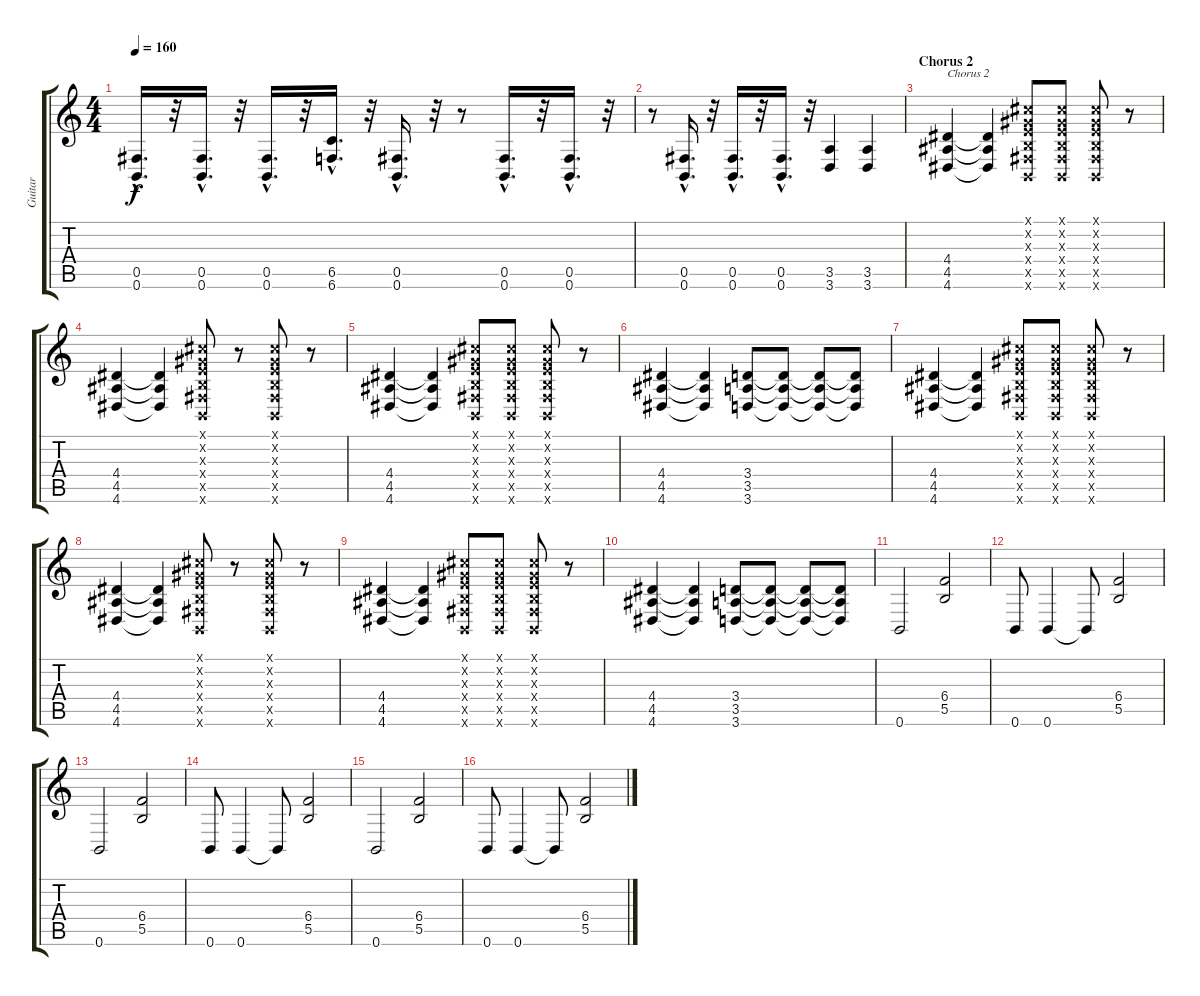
\track ("Guitar" "Guitar") {instrument distortionguitar}
\staff {score tabs}
\tuning (Db4 Ab3 E3 B2 Gb2 B1) {hide}
\ts (4 4)
\tempo 160
\clef g2
\ks c
(0.5{hac} 0.6{hac}).16{d dy f} r.32 (0.5{hac} 0.6{hac}).16{d} r.32 (0.5{hac} 0.6{hac}).16{d} r.32 (6.5{hac} 6.6{hac}).16{d} r.32 (0.5{hac} 0.6{hac}).16{d} r.32 r.8 (0.5{hac} 0.6{hac}).16{d} r.32 (0.5{hac} 0.6{hac}).16{d} r.32 |
r.8 (0.5{hac} 0.6{hac}).16{d} r.32 (0.5{hac} 0.6{hac}).16{d} r.32 (0.5{hac} 0.6{hac}).16{d} r.32 (3.5 3.6).4 (3.5 3.6).4 |
\section ("" "Chorus 2")
(4.4 4.5 4.6).4{txt "Chorus 2" balance 3 instrument distortionguitar} (4.4{t} 4.5{t} 4.6{t}).4 (0.1{x} 0.2{x} 0.3{x} 0.4{x} 0.5{x} 0.6{x}).8 (0.1{x} 0.2{x} 0.3{x} 0.4{x} 0.5{x} 0.6{x}).8 (0.1{x} 0.2{x} 0.3{x} 0.4{x} 0.5{x} 0.6{x}).8 r.8 |
(4.4 4.5 4.6).4 (4.4{t} 4.5{t} 4.6{t}).4 (0.1{x} 0.2{x} 0.3{x} 0.4{x} 0.5{x} 0.6{x}).8 r.8 (0.1{x} 0.2{x} 0.3{x} 0.4{x} 0.5{x} 0.6{x}).8 r.8 |
(4.4 4.5 4.6).4 (4.4{t} 4.5{t} 4.6{t}).4 (0.1{x} 0.2{x} 0.3{x} 0.4{x} 0.5{x} 0.6{x}).8 (0.1{x} 0.2{x} 0.3{x} 0.4{x} 0.5{x} 0.6{x}).8 (0.1{x} 0.2{x} 0.3{x} 0.4{x} 0.5{x} 0.6{x}).8 r.8 |
(4.4 4.5 4.6).4 (4.4{t} 4.5{t} 4.6{t}).4 (3.4 3.5 3.6).8 (3.4{t} 3.5{t} 3.6{t}).8 (3.4{t} 3.5{t} 3.6{t}).8 (3.4{t} 3.5{t} 3.6{t}).8 |
(4.4 4.5 4.6).4 (4.4{t} 4.5{t} 4.6{t}).4 (0.1{x} 0.2{x} 0.3{x} 0.4{x} 0.5{x} 0.6{x}).8 (0.1{x} 0.2{x} 0.3{x} 0.4{x} 0.5{x} 0.6{x}).8 (0.1{x} 0.2{x} 0.3{x} 0.4{x} 0.5{x} 0.6{x}).8 r.8 |
(4.4 4.5 4.6).4 (4.4{t} 4.5{t} 4.6{t}).4 (0.1{x} 0.2{x} 0.3{x} 0.4{x} 0.5{x} 0.6{x}).8 r.8 (0.1{x} 0.2{x} 0.3{x} 0.4{x} 0.5{x} 0.6{x}).8 r.8 |
(4.4 4.5 4.6).4 (4.4{t} 4.5{t} 4.6{t}).4 (0.1{x} 0.2{x} 0.3{x} 0.4{x} 0.5{x} 0.6{x}).8 (0.1{x} 0.2{x} 0.3{x} 0.4{x} 0.5{x} 0.6{x}).8 (0.1{x} 0.2{x} 0.3{x} 0.4{x} 0.5{x} 0.6{x}).8 r.8 |
(4.4 4.5 4.6).4 (4.4{t} 4.5{t} 4.6{t}).4 (3.4 3.5 3.6).8 (3.4{t} 3.5{t} 3.6{t}).8 (3.4{t} 3.5{t} 3.6{t}).8 (3.4{t} 3.5{t} 3.6{t}).8 |
0.6.2 (6.4 5.5).2 |
0.6.8 0.6.4 0.6{t}.8 (6.4 5.5).2 |
0.6.2 (6.4 5.5).2 |
0.6.8 0.6.4 0.6{t}.8 (6.4 5.5).2 |
0.6.2 (6.4 5.5).2 |
0.6.8 0.6.4 0.6{t}.8 (6.4 5.5).2
